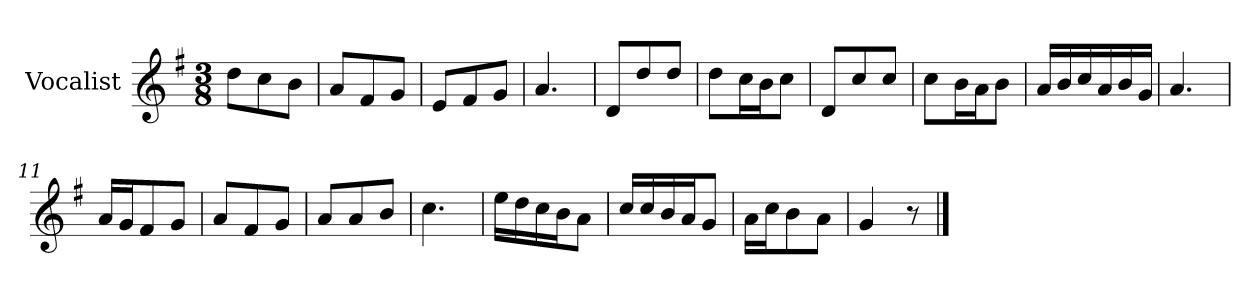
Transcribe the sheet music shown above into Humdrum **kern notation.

**kern
*part1
*staff1
*I"Vocalist
*k[f#]
*G:
*M3/8
=1
8ddL
8cc
8bJ
=2
8aL
8f#
8gJ
=3
8eL
8f#
8gJ
=4
4.a
=5
8dL
8dd
8ddJ
=6
8ddL
16ccL
16bJ
8ccJ
=7
8dL
8cc
8ccJ
=8
8ccL
16bL
16aJ
8bJ
=9
16aLL
16b
16cc
16a
16b
16gJJ
=10
4.a
=11
16aLL
16gJ
8f#
8gJ
=12
8aL
8f#
8gJ
=13
8aL
8a
8bJ
=14
4.cc
=15
16eeLL
16dd
16cc
16bJ
8aJ
=16
16ccLL
16cc
16b
16aJ
8gJ
=17
16aLL
16ccJ
8b
8aJ
=18
4g
8r
==
*-
